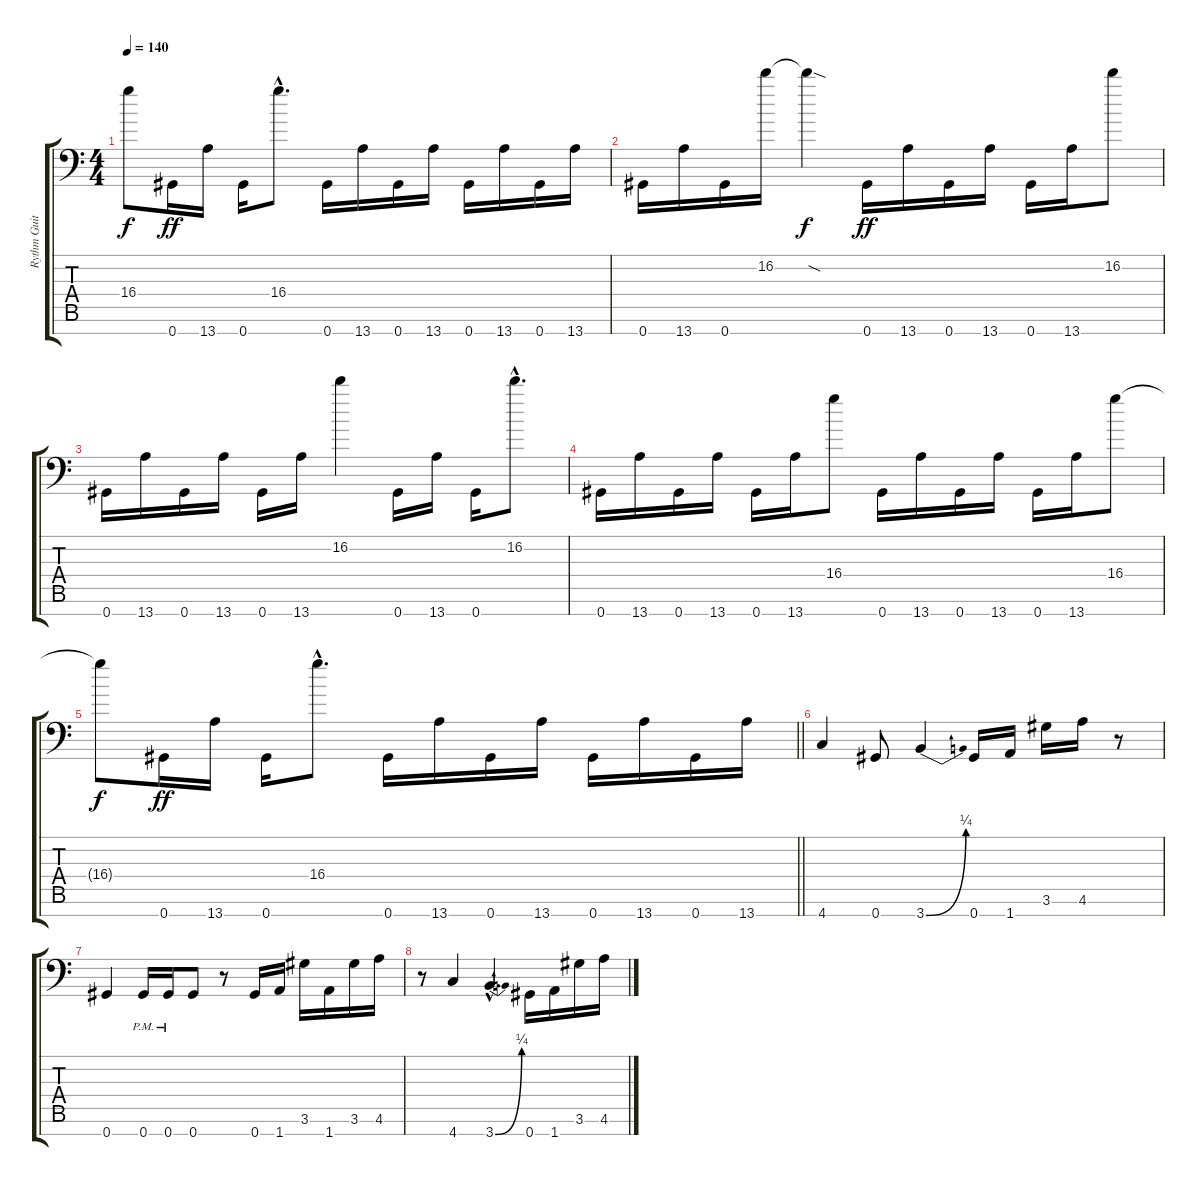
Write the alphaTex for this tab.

\track ("Rythm Guitar #1" "Rythm Guit") {instrument distortionguitar}
\staff {score tabs}
\tuning (Eb4 Bb3 F3 Eb3 Bb2 F2 Ab1) {hide}
\ts (4 4)
\tempo 140
\clef f4
\ks c
16.4{t}.8{dy f} 0.7.16{dy ff} 13.7.16 0.7.16 16.4{hac}.8{d} 0.7.16 13.7.16 0.7.16 13.7.16 0.7.16 13.7.16 0.7.16 13.7.16 |
0.7.16 13.7.16 0.7.16 16.2.16 16.2{sod t}.4{dy f} 0.7.16{dy ff} 13.7.16 0.7.16 13.7.16 0.7.16 13.7.16 16.2.8 |
0.7.16 13.7.16 0.7.16 13.7.16 0.7.16 13.7.16 16.2.4 0.7.16 13.7.16 0.7.16 16.2{hac}.8{d} |
0.7.16 13.7.16 0.7.16 13.7.16 0.7.16 13.7.16 16.4.8 0.7.16 13.7.16 0.7.16 13.7.16 0.7.16 13.7.16 16.4.8 |
\barLineRight lightlight
16.4{t}.8{dy f} 0.7.16{dy ff} 13.7.16 0.7.16 16.4{hac}.8{d} 0.7.16 13.7.16 0.7.16 13.7.16 0.7.16 13.7.16 0.7.16 13.7.16 |
\section ("" "")
4.7.4 0.7.8 3.7{be (bend 0 0 60 1)}.4 0.7.16 1.7.16 3.6.16 4.6.16 r.8 |
0.7.4 0.7{pm}.16 0.7{pm}.16 0.7.8 r.8 0.7.16 1.7.16 3.6.16 1.7.16 3.6.16 4.6.16 |
r.8 4.7.4 3.7{be (bend 0 0 60 1) hac}.4{d} 0.7.16 1.7.16 3.6.16 4.6.16
